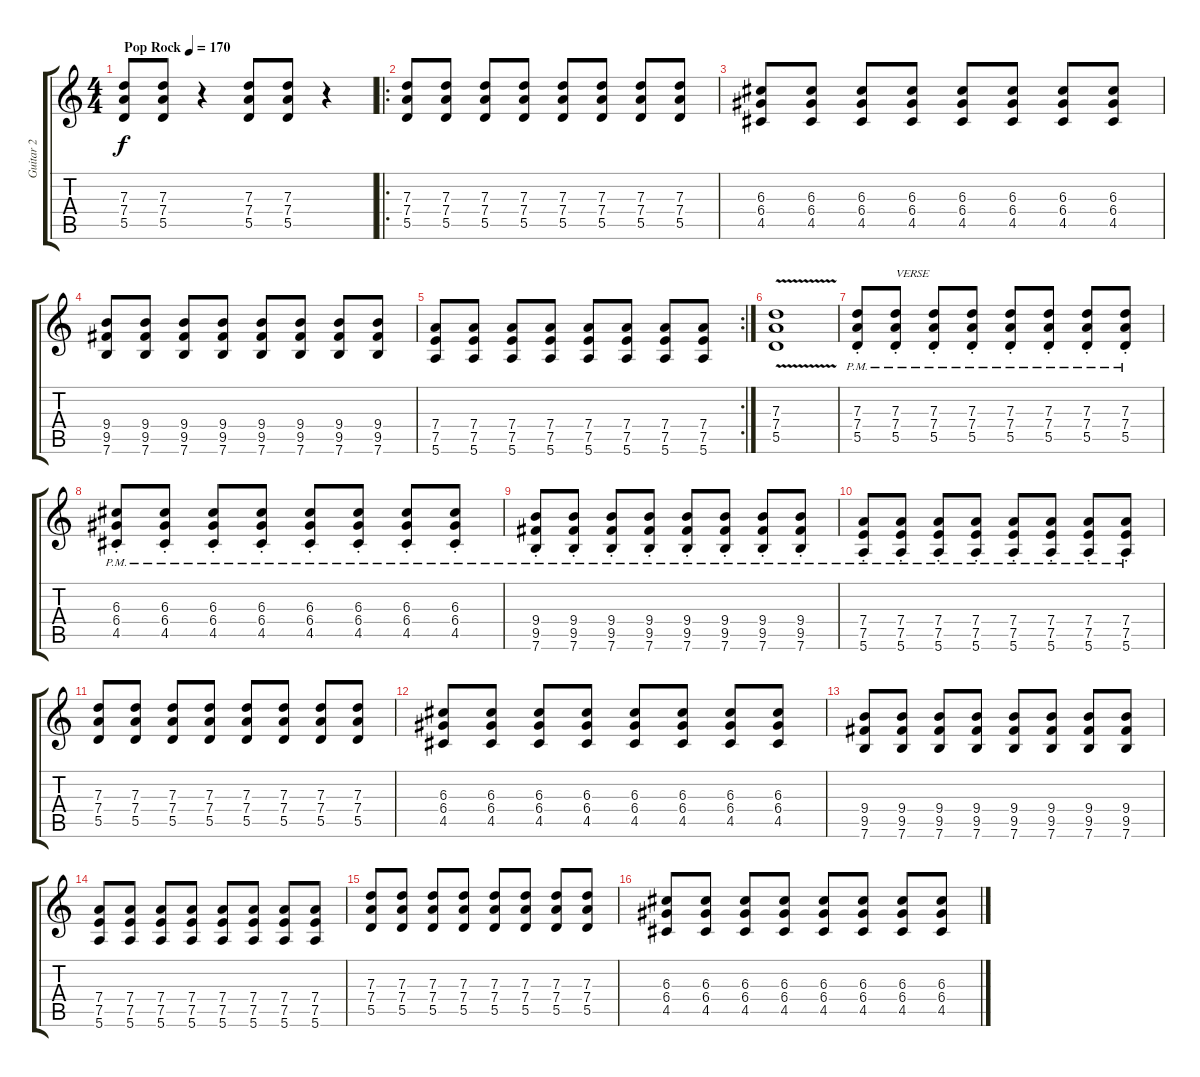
\track ("Guitar 2" "Guitar 2") {instrument distortionguitar}
\staff {score tabs}
\tuning (E4 B3 G3 D3 A2 E2) {hide}
\ts (4 4)
\tempo (170 "Pop Rock")
\clef g2
\ks c
(7.3 7.4 5.5).8{dy f instrument distortionguitar} (7.3 7.4 5.5).8 r.4 (7.3 7.4 5.5).8 (7.3 7.4 5.5).8 r.4 |
\ro
(7.3 7.4 5.5).8 (7.3 7.4 5.5).8 (7.3 7.4 5.5).8 (7.3 7.4 5.5).8 (7.3 7.4 5.5).8 (7.3 7.4 5.5).8 (7.3 7.4 5.5).8 (7.3 7.4 5.5).8 |
(6.3 6.4 4.5).8 (6.3 6.4 4.5).8 (6.3 6.4 4.5).8 (6.3 6.4 4.5).8 (6.3 6.4 4.5).8 (6.3 6.4 4.5).8 (6.3 6.4 4.5).8 (6.3 6.4 4.5).8 |
(9.4 9.5 7.6).8 (9.4 9.5 7.6).8 (9.4 9.5 7.6).8 (9.4 9.5 7.6).8 (9.4 9.5 7.6).8 (9.4 9.5 7.6).8 (9.4 9.5 7.6).8 (9.4 9.5 7.6).8 |
\rc 2
(7.4 7.5 5.6).8 (7.4 7.5 5.6).8 (7.4 7.5 5.6).8 (7.4 7.5 5.6).8 (7.4 7.5 5.6).8 (7.4 7.5 5.6).8 (7.4 7.5 5.6).8 (7.4 7.5 5.6).8 |
(7.3{v} 7.4 5.5).1 |
(7.3{pm st} 7.4{pm st} 5.5{pm st}).8 (7.3{pm st} 7.4{pm st} 5.5{pm st}).8{txt "VERSE"} (7.3{pm st} 7.4{pm st} 5.5{pm st}).8 (7.3{pm st} 7.4{pm st} 5.5{pm st}).8 (7.3{pm st} 7.4{pm st} 5.5{pm st}).8 (7.3{pm st} 7.4{pm st} 5.5{pm st}).8 (7.3{pm st} 7.4{pm st} 5.5{pm st}).8 (7.3{pm st} 7.4{pm st} 5.5{pm st}).8 |
(6.3{pm st} 6.4{pm st} 4.5{pm st}).8 (6.3{pm st} 6.4{pm st} 4.5{pm st}).8 (6.3{pm st} 6.4{pm st} 4.5{pm st}).8 (6.3{pm st} 6.4{pm st} 4.5{pm st}).8 (6.3{pm st} 6.4{pm st} 4.5{pm st}).8 (6.3{pm st} 6.4{pm st} 4.5{pm st}).8 (6.3{pm st} 6.4{pm st} 4.5{pm st}).8 (6.3{pm st} 6.4{pm st} 4.5{pm st}).8 |
(9.4{pm st} 9.5{pm st} 7.6{pm st}).8 (9.4{pm st} 9.5{pm st} 7.6{pm st}).8 (9.4{pm st} 9.5{pm st} 7.6{pm st}).8 (9.4{pm st} 9.5{pm st} 7.6{pm st}).8 (9.4{pm st} 9.5{pm st} 7.6{pm st}).8 (9.4{pm st} 9.5{pm st} 7.6{pm st}).8 (9.4{pm st} 9.5{pm st} 7.6{pm st}).8 (9.4{pm st} 9.5{pm st} 7.6{pm st}).8 |
(7.4{pm st} 7.5{pm st} 5.6{pm st}).8 (7.4{pm st} 7.5{pm st} 5.6{pm st}).8 (7.4{pm st} 7.5{pm st} 5.6{pm st}).8 (7.4{pm st} 7.5{pm st} 5.6{pm st}).8 (7.4{pm st} 7.5{pm st} 5.6{pm st}).8 (7.4{pm st} 7.5{pm st} 5.6{pm st}).8 (7.4{pm st} 7.5{pm st} 5.6{pm st}).8 (7.4{pm st} 7.5{pm st} 5.6{pm st}).8 |
(7.3 7.4 5.5).8 (7.3 7.4 5.5).8 (7.3 7.4 5.5).8 (7.3 7.4 5.5).8 (7.3 7.4 5.5).8 (7.3 7.4 5.5).8 (7.3 7.4 5.5).8 (7.3 7.4 5.5).8 |
(6.3 6.4 4.5).8 (6.3 6.4 4.5).8 (6.3 6.4 4.5).8 (6.3 6.4 4.5).8 (6.3 6.4 4.5).8 (6.3 6.4 4.5).8 (6.3 6.4 4.5).8 (6.3 6.4 4.5).8 |
(9.4 9.5 7.6).8 (9.4 9.5 7.6).8 (9.4 9.5 7.6).8 (9.4 9.5 7.6).8 (9.4 9.5 7.6).8 (9.4 9.5 7.6).8 (9.4 9.5 7.6).8 (9.4 9.5 7.6).8 |
(7.4 7.5 5.6).8 (7.4 7.5 5.6).8 (7.4 7.5 5.6).8 (7.4 7.5 5.6).8 (7.4 7.5 5.6).8 (7.4 7.5 5.6).8 (7.4 7.5 5.6).8 (7.4 7.5 5.6).8 |
(7.3 7.4 5.5).8 (7.3 7.4 5.5).8 (7.3 7.4 5.5).8 (7.3 7.4 5.5).8 (7.3 7.4 5.5).8 (7.3 7.4 5.5).8 (7.3 7.4 5.5).8 (7.3 7.4 5.5).8 |
(6.3 6.4 4.5).8 (6.3 6.4 4.5).8 (6.3 6.4 4.5).8 (6.3 6.4 4.5).8 (6.3 6.4 4.5).8 (6.3 6.4 4.5).8 (6.3 6.4 4.5).8 (6.3 6.4 4.5).8
